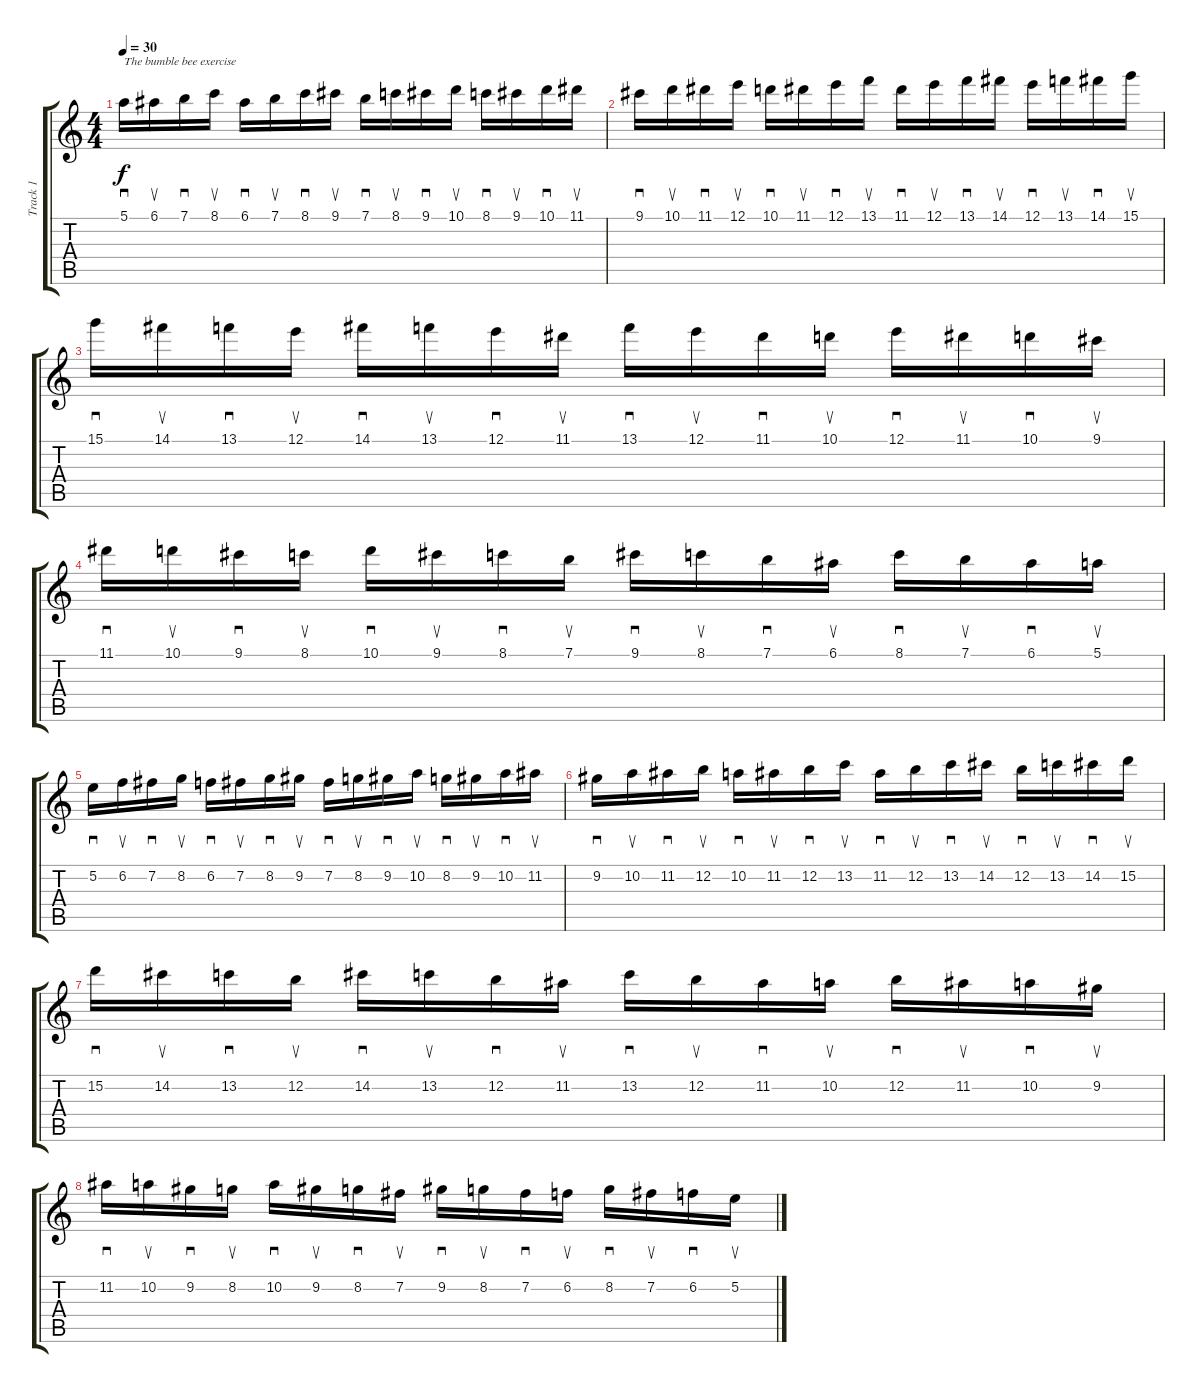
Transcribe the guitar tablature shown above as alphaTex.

\track ("Track 1" "Track 1") {instrument acousticguitarsteel}
\staff {score tabs}
\tuning (E4 B3 G3 D3 A2 E2) {hide}
\ts (4 4)
\tempo 30
\clef g2
\ks c
5.1.16{sd txt "The bumble bee exercise" dy f instrument acousticguitarsteel} 6.1.16{su} 7.1.16{sd} 8.1.16{su} 6.1.16{sd} 7.1.16{su} 8.1.16{sd} 9.1.16{su} 7.1.16{sd} 8.1.16{su} 9.1.16{sd} 10.1.16{su} 8.1.16{sd} 9.1.16{su} 10.1.16{sd} 11.1.16{su} |
9.1.16{sd} 10.1.16{su} 11.1.16{sd} 12.1.16{su} 10.1.16{sd} 11.1.16{su} 12.1.16{sd} 13.1.16{su} 11.1.16{sd} 12.1.16{su} 13.1.16{sd} 14.1.16{su} 12.1.16{sd} 13.1.16{su} 14.1.16{sd} 15.1.16{su} |
15.1.16{sd} 14.1.16{su} 13.1.16{sd} 12.1.16{su} 14.1.16{sd} 13.1.16{su} 12.1.16{sd} 11.1.16{su} 13.1.16{sd} 12.1.16{su} 11.1.16{sd} 10.1.16{su} 12.1.16{sd} 11.1.16{su} 10.1.16{sd} 9.1.16{su} |
11.1.16{sd} 10.1.16{su} 9.1.16{sd} 8.1.16{su} 10.1.16{sd} 9.1.16{su} 8.1.16{sd} 7.1.16{su} 9.1.16{sd} 8.1.16{su} 7.1.16{sd} 6.1.16{su} 8.1.16{sd} 7.1.16{su} 6.1.16{sd} 5.1.16{su} |
5.2.16{sd} 6.2.16{su} 7.2.16{sd} 8.2.16{su} 6.2.16{sd} 7.2.16{su} 8.2.16{sd} 9.2.16{su} 7.2.16{sd} 8.2.16{su} 9.2.16{sd} 10.2.16{su} 8.2.16{sd} 9.2.16{su} 10.2.16{sd} 11.2.16{su} |
9.2.16{sd} 10.2.16{su} 11.2.16{sd} 12.2.16{su} 10.2.16{sd} 11.2.16{su} 12.2.16{sd} 13.2.16{su} 11.2.16{sd} 12.2.16{su} 13.2.16{sd} 14.2.16{su} 12.2.16{sd} 13.2.16{su} 14.2.16{sd} 15.2.16{su} |
15.2.16{sd} 14.2.16{su} 13.2.16{sd} 12.2.16{su} 14.2.16{sd} 13.2.16{su} 12.2.16{sd} 11.2.16{su} 13.2.16{sd} 12.2.16{su} 11.2.16{sd} 10.2.16{su} 12.2.16{sd} 11.2.16{su} 10.2.16{sd} 9.2.16{su} |
11.2.16{sd} 10.2.16{su} 9.2.16{sd} 8.2.16{su} 10.2.16{sd} 9.2.16{su} 8.2.16{sd} 7.2.16{su} 9.2.16{sd} 8.2.16{su} 7.2.16{sd} 6.2.16{su} 8.2.16{sd} 7.2.16{su} 6.2.16{sd} 5.2.16{su}
